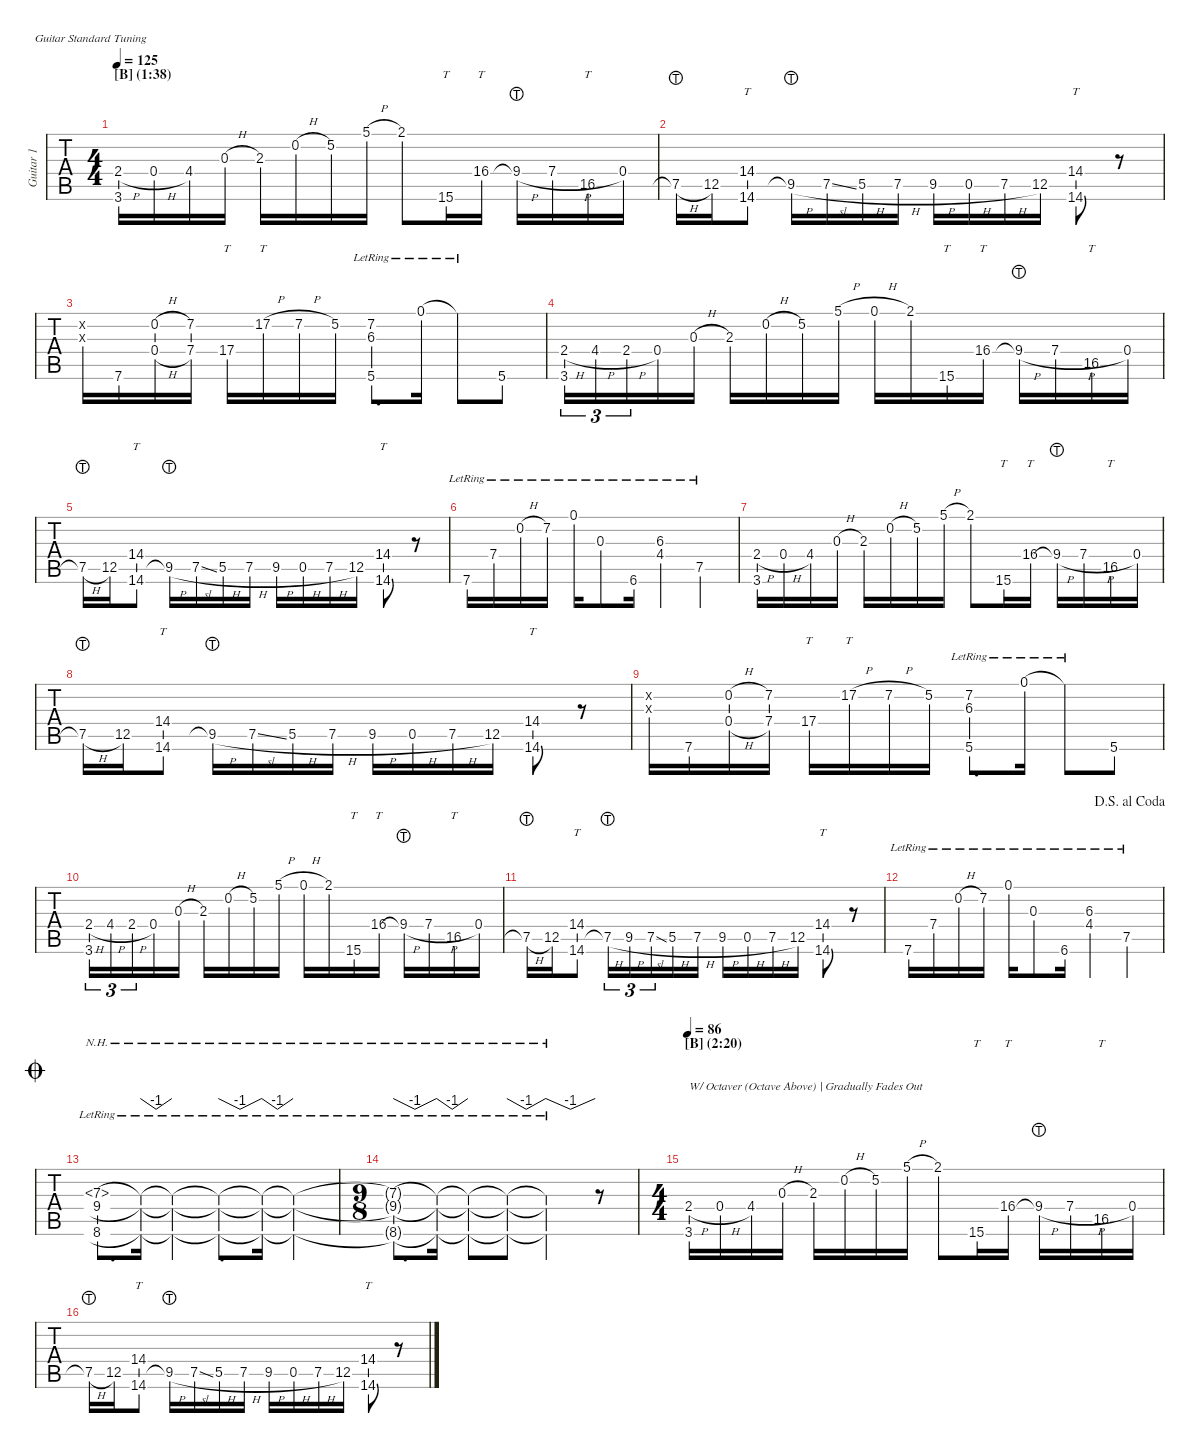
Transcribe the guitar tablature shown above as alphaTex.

\hideDynamics
\bracketExtendMode nobrackets
\multiTrackTrackNamePolicy allsystems
\firstSystemTrackNameMode fullname
\otherSystemsTrackNameMode fullname
\otherSystemsTrackNameOrientation horizontal
\track ("Guitar 1" "Guitar 1") {instrument overdrivenguitar}
\staff {tabs}
\tuning (E4 B3 G3 D3 A2 E2)
\ts (4 4)
\section ("B" "(1:38)")
\scale
0.974603
\tempo 125
\accidentals auto
\clef g2
\ottava regular
\simile none
\ks c
(3.6 2.4{h}).16{dy mf} 0.4{h}.16 4.4{acc #}.16 0.3{h}.16 2.3.16 0.2{h}.16 5.2.16 5.1{h}.16 2.1{acc #}.8 15.6.16{tt} 16.4{acc #}.16{tt} 9.4{h lht}.16 7.4{h}.16 16.5{acc #}.16{tt} 0.4.16 |
\scale
0.974603 7.5{h lht}.16 12.5.16 (14.6{acc #} 14.4).8{tt} 9.5{h lht acc #}.16 7.5{sl}.16 5.5{h}.16 7.5{h}.16 9.5{h acc #}.16 0.5{h}.16 7.5{h}.16 12.5.16 (14.6{acc #} 14.4).8{tt} r.8 |
\scale
0.996471 (0.2{x} 0.3{x}).16 7.6.16 (0.4{h} 0.2{h}).16 (7.2{acc #} 7.4).16 17.4.16{tt} 17.2{h}.16{tt} 7.2{h acc #}.16 5.2.16 (5.6{lr} 7.2{lr acc #} 6.3{lr acc #}).8{d} 0.1{lr}.16 0.1{lr t}.8 5.6.8 |
\scale
1.00353 (3.6 2.4{h}).16{tu (3 2)} 4.4{h acc #}.16{tu (3 2)} 2.4{h}.16{tu (3 2) beam merge} 0.4.16 0.3{h}.16 2.3.16 0.2{h}.16 5.2.16 5.1{h}.16 0.1{h}.16 2.1{acc #}.16 15.6.16{tt} 16.4{acc #}.16{tt} 9.4{h lht}.16 7.4{h}.16 16.5{acc #}.16{tt} 0.4.16 |
\scale
1.00353 7.5{h lht}.16 12.5.16 (14.6{acc #} 14.4).8{tt} 9.5{h lht acc #}.16 7.5{sl}.16{beam merge} 5.5{h}.16 7.5{h}.16 9.5{h acc #}.16 0.5{h}.16 7.5{h}.16 12.5.16 (14.6{acc #} 14.4).8{tt} r.8 |
\scale
0.996472 7.6{lr}.16 7.4{lr}.16 0.2{h lr}.16 7.2{lr acc #}.16 0.1{lr}.16 0.3{lr}.8 6.6{lr acc #}.16 (4.4{lr acc #} 6.3{lr acc #}).4 7.5{lr}.4 |
\scale
0.978438 (3.6 2.4{h}).16 0.4{h}.16 4.4{acc #}.16 0.3{h}.16 2.3.16 0.2{h}.16 5.2.16 5.1{h}.16 2.1{acc #}.8 15.6.16{tt} 16.4{acc #}.16{tt} 9.4{h lht}.16 7.4{h}.16 16.5{acc #}.16{tt} 0.4.16 |
\scale
0.978438 7.5{h lht}.16 12.5.16 (14.6{acc #} 14.4).8{tt} 9.5{h lht acc #}.16 7.5{sl}.16 5.5{h}.16 7.5{h}.16 9.5{h acc #}.16 0.5{h}.16 7.5{h}.16 12.5.16 (14.6{acc #} 14.4).8{tt} r.8 |
\scale
1.00483 (0.2{x} 0.3{x}).16 7.6.16 (0.4{h} 0.2{h}).16 (7.2{acc #} 7.4).16 17.4.16{tt} 17.2{h}.16{tt} 7.2{h acc #}.16 5.2.16 (5.6{lr} 7.2{lr acc #} 6.3{lr acc #}).8{d} 0.1{lr}.16 0.1{lr t}.8 5.6.8 |
\scale
0.99517 (3.6 2.4{h}).16{tu (3 2)} 4.4{h acc #}.16{tu (3 2)} 2.4{h}.16{tu (3 2) beam merge} 0.4.16 0.3{h}.16 2.3.16 0.2{h}.16 5.2.16 5.1{h}.16 0.1{h}.16 2.1{acc #}.16 15.6.16{tt} 16.4{acc #}.16{tt} 9.4{h lht}.16 7.4{h}.16 16.5{acc #}.16{tt} 0.4.16 |
\scale
1.00225 7.5{h lht}.16 12.5.16 (14.6{acc #} 14.4).8{tt} 7.5{h lht}.16{tu (3 2)} 9.5{h acc #}.16{tu (3 2)} 7.5{sl}.16{tu (3 2) beam merge} 5.5{h}.16 7.5{h}.16 9.5{h acc #}.16 0.5{h}.16 7.5{h}.16 12.5.16 (14.6{acc #} 14.4).8{tt} r.8 |
\scale
0.997753
\jump dalsegnoalcoda
7.6{lr}.16 7.4{lr}.16 0.2{h lr}.16 7.2{lr acc #}.16 0.1{lr}.16 0.3{lr}.8 6.6{lr acc #}.16 (4.4{lr acc #} 6.3{lr acc #}).4 7.5{lr}.4 |
\scale
0.678994
\jump coda
(8.6{lr} 9.4{lr} 7.3{nh lr}).8{d} (7.3{nh lr t} 9.4{lr t} 8.6{lr t}).16{tbe (dip default 0 0 15 -4 30 0)} (7.3{nh lr t} 9.4{lr t} 8.6{lr t}).4 (7.3{nh lr t} 9.4{lr t} 8.6{lr t}).8{d tbe (dip default 0 0 9 -4 9.6 -4 19.2 0)} (7.3{nh lr t} 9.4{lr t} 8.6{lr t}).16{tbe (dip default 0 0 15 -4 30 0)} (7.3{nh lr t} 9.4{lr t} 8.6{lr t}).4 |
\ts (9 8)
\beaming (8 2 2 2 2 1)
\scale
0.678903 (7.3{nh lr t} 9.4{lr t} 8.6{lr t}).8{d tbe (dip default 0 0 9 -4 9.6 -4 19.2 0)} (7.3{nh lr t} 9.4{lr t} 8.6{lr t}).16{tbe (dip default 0 0 15 -4 30 0)} (7.3{nh lr t} 9.4{lr t} 8.6{lr t}).8 (7.3{nh lr t} 9.4{lr t} 8.6{lr t}).8{tbe (dip default 0 0 15 -4 30 0)} (7.3{nh lr t} 9.4{lr t} 8.6{lr t}).2{tbe (dip default 0 0 5.3999999999999995 -4 6 -4 12.6 0)} r.8 |
\ts (4 4)
\section ("B" "(2:20)")
\scale
1.0014
\tempo 86
(3.6 2.4{h}).16{txt "W/ Octaver (Octave Above) | Gradually Fades Out" instrument overdrivenguitar} 0.4{h}.16 4.4{acc #}.16 0.3{h}.16 2.3.16 0.2{h}.16 5.2.16 5.1{h}.16 2.1{acc #}.8 15.6.16{tt} 16.4{acc #}.16{tt} 9.4{h lht}.16 7.4{h}.16 16.5{acc #}.16{tt} 0.4.16 |
\scale
1.00714 7.5{h lht}.16 12.5.16 (14.6{acc #} 14.4).8{tt} 9.5{h lht acc #}.16 7.5{sl}.16 5.5{h}.16 7.5{h}.16 9.5{h acc #}.16 0.5{h}.16 7.5{h}.16 12.5.16 (14.6{acc #} 14.4).8{tt} r.8
